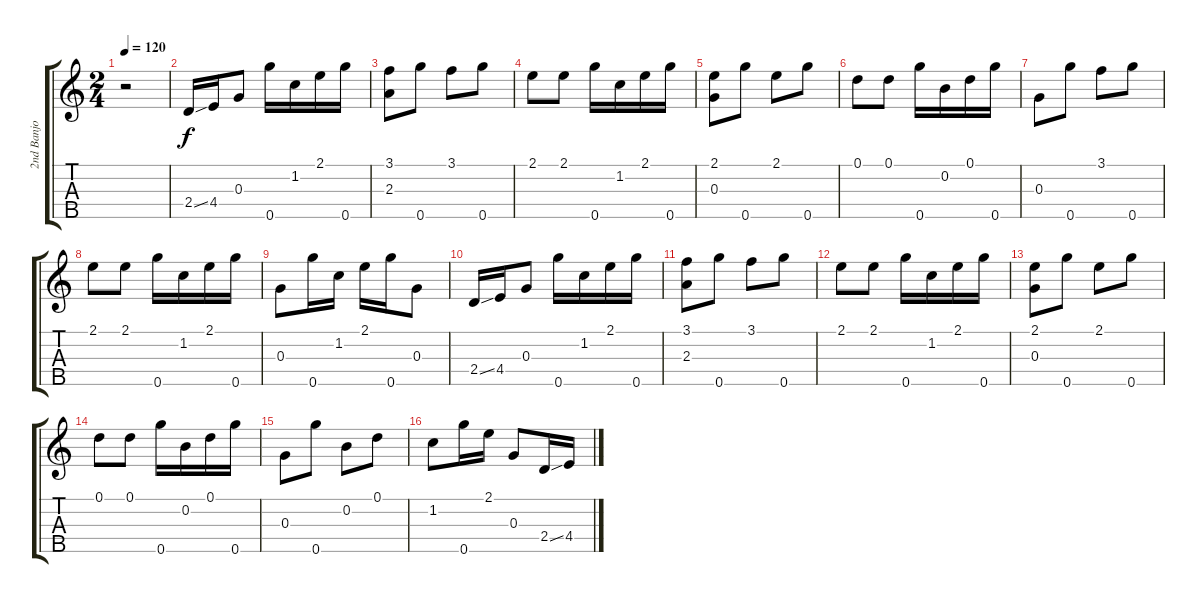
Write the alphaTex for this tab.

\track ("2nd Banjo" "2nd Banjo") {instrument banjo}
\staff {score tabs}
\tuning (D4 B3 G3 C3 G4) {hide}
\displaytranspose 12
\ts (2 4)
\tempo 120
\clef g2
\ks c
r.2{dy f instrument banjo} |
2.4{ss}.16 4.4.16 0.3.8 0.5.16 1.2.16 2.1.16 0.5.16 |
(3.1 2.3).8 0.5.8 3.1.8 0.5.8 |
2.1.8 2.1.8 0.5.16 1.2.16 2.1.16 0.5.16 |
(2.1 0.3).8 0.5.8 2.1.8 0.5.8 |
0.1.8 0.1.8 0.5.16 0.2.16 0.1.16 0.5.16 |
0.3.8 0.5.8 3.1.8 0.5.8 |
2.1.8 2.1.8 0.5.16 1.2.16 2.1.16 0.5.16 |
0.3.8 0.5.16 1.2.16 2.1.16 0.5.16 0.3.8 |
2.4{ss}.16 4.4.16 0.3.8 0.5.16 1.2.16 2.1.16 0.5.16 |
(3.1 2.3).8 0.5.8 3.1.8 0.5.8 |
2.1.8 2.1.8 0.5.16 1.2.16 2.1.16 0.5.16 |
(2.1 0.3).8 0.5.8 2.1.8 0.5.8 |
0.1.8 0.1.8 0.5.16 0.2.16 0.1.16 0.5.16 |
0.3.8 0.5.8 0.2.8 0.1.8 |
1.2.8 0.5.16 2.1.16 0.3.8 2.4{ss}.16 4.4.16
